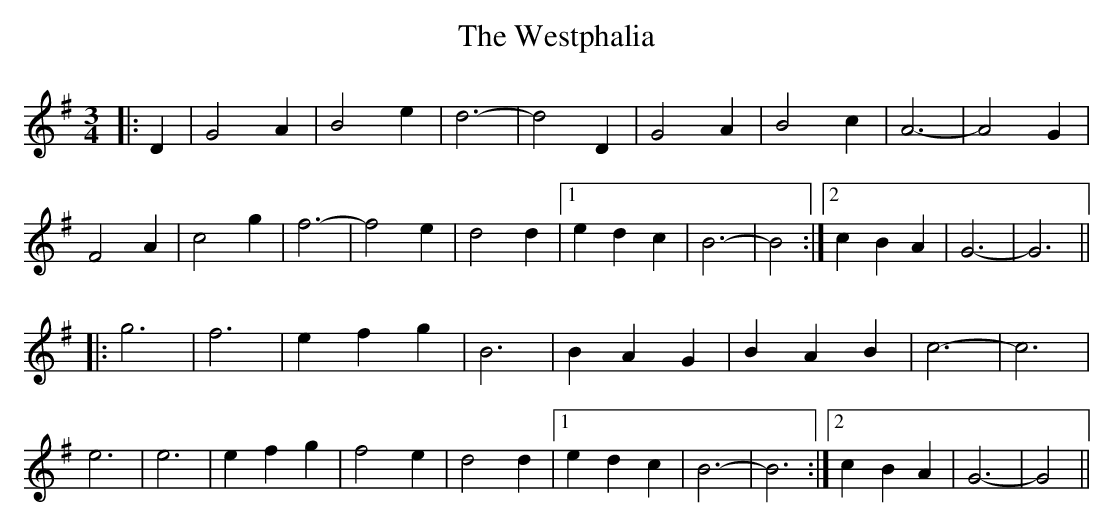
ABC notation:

X:1
T: The Westphalia
M: 3/4
L: 1/8
K: G
|: D2 |\
G4 A2 | B4 e2 | d6- | d4 D2 | G4 A2 | B4 c2 | A6- | A4 G2 |
F4 A2 | c4 g2 | f6- | f4 e2 | d4 d2 |1 e2 d2 c2 | B6- | B4 :|2 c2 B2 A2 | G6- | G6 ||
|: g6 |\
f6 | e2 f2 g2 | B6 | B2 A2 G2 | B2 A2 B2 | c6- | c6 |
e6 | e6 | e2 f2 g2 | f4 e2 | d4 d2 |1 e2 d2 c2 | B6- | B6 :|2 c2 B2 A2 | G6- | G4 ||
